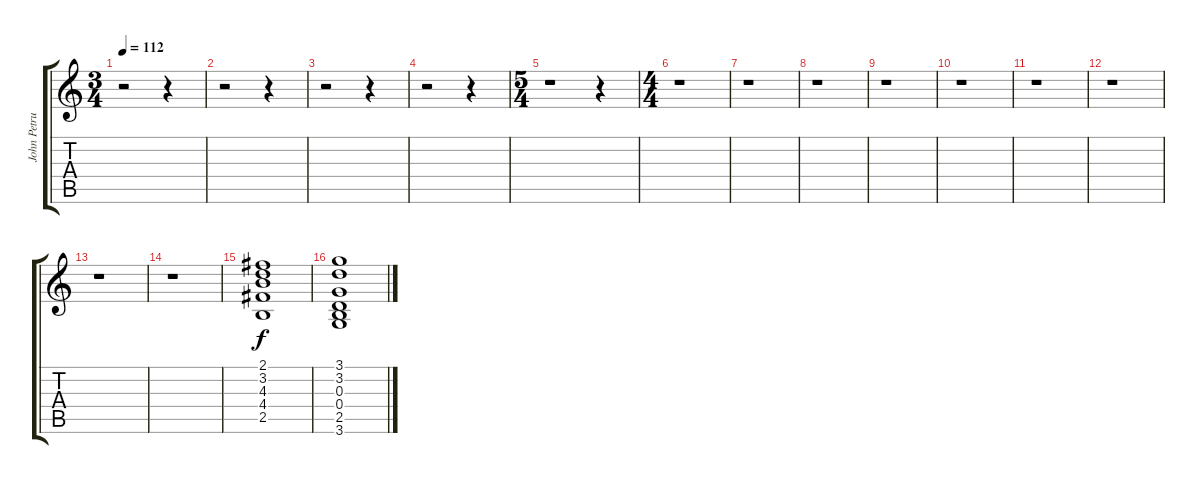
\track ("John Petrucci" "John Petru") {instrument acousticguitarsteel}
\staff {score tabs}
\tuning (E4 B3 G3 D3 A2 E2) {hide}
\ts (3 4)
\tempo 112
\clef g2
\ks c
r.2{dy f} r.4 |
r.2 r.4 |
r.2 r.4 |
r.2 r.4 |
\ts (5 4)
r.1 r.4 |
\ts (4 4)
r.1 |
r.1 |
r.1 |
r.1 |
r.1 |
r.1 |
r.1 |
r.1 |
r.1 |
(2.1 3.2 4.3 4.4 2.5).1 |
(3.1 3.2 0.3 0.4 2.5 3.6).1
